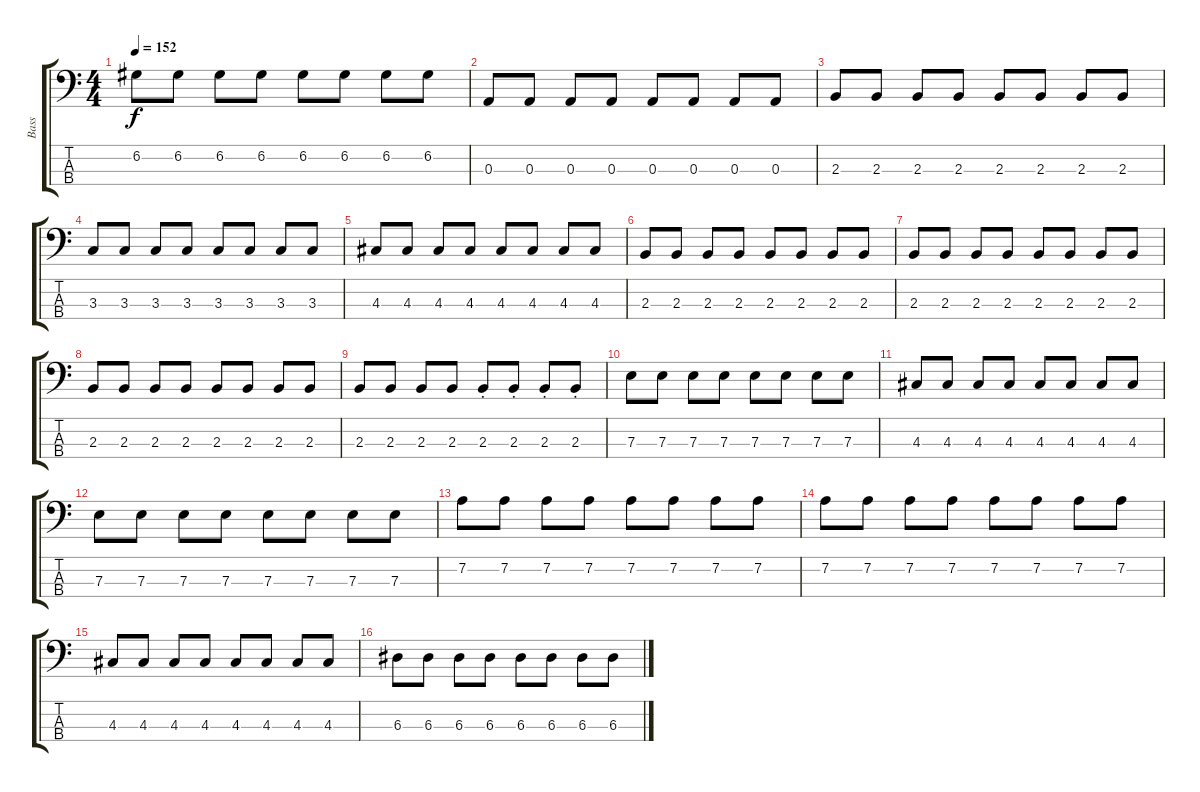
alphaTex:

\track ("Bass" "Bass") {instrument electricbassfinger}
\staff {score tabs}
\tuning (G2 D2 A1 E1) {hide}
\ts (4 4)
\tempo 152
\clef f4
\ks c
6.2.8{dy f} 6.2.8 6.2.8 6.2.8 6.2.8 6.2.8 6.2.8 6.2.8 |
0.3.8 0.3.8 0.3.8 0.3.8 0.3.8 0.3.8 0.3.8 0.3.8 |
2.3.8 2.3.8 2.3.8 2.3.8 2.3.8 2.3.8 2.3.8 2.3.8 |
3.3.8 3.3.8 3.3.8 3.3.8 3.3.8 3.3.8 3.3.8 3.3.8 |
4.3.8 4.3.8 4.3.8 4.3.8 4.3.8 4.3.8 4.3.8 4.3.8 |
2.3.8 2.3.8 2.3.8 2.3.8 2.3.8 2.3.8 2.3.8 2.3.8 |
2.3.8 2.3.8 2.3.8 2.3.8 2.3.8 2.3.8 2.3.8 2.3.8 |
2.3.8 2.3.8 2.3.8 2.3.8 2.3.8 2.3.8 2.3.8 2.3.8 |
2.3.8 2.3.8 2.3.8 2.3.8 2.3{st}.8 2.3{st}.8 2.3{st}.8 2.3{st}.8 |
7.3.8 7.3.8 7.3.8 7.3.8 7.3.8 7.3.8 7.3.8 7.3.8 |
4.3.8 4.3.8 4.3.8 4.3.8 4.3.8 4.3.8 4.3.8 4.3.8 |
7.3.8 7.3.8 7.3.8 7.3.8 7.3.8 7.3.8 7.3.8 7.3.8 |
7.2.8 7.2.8 7.2.8 7.2.8 7.2.8 7.2.8 7.2.8 7.2.8 |
7.2.8 7.2.8 7.2.8 7.2.8 7.2.8 7.2.8 7.2.8 7.2.8 |
4.3.8 4.3.8 4.3.8 4.3.8 4.3.8 4.3.8 4.3.8 4.3.8 |
6.3.8 6.3.8 6.3.8 6.3.8 6.3.8 6.3.8 6.3.8 6.3.8
